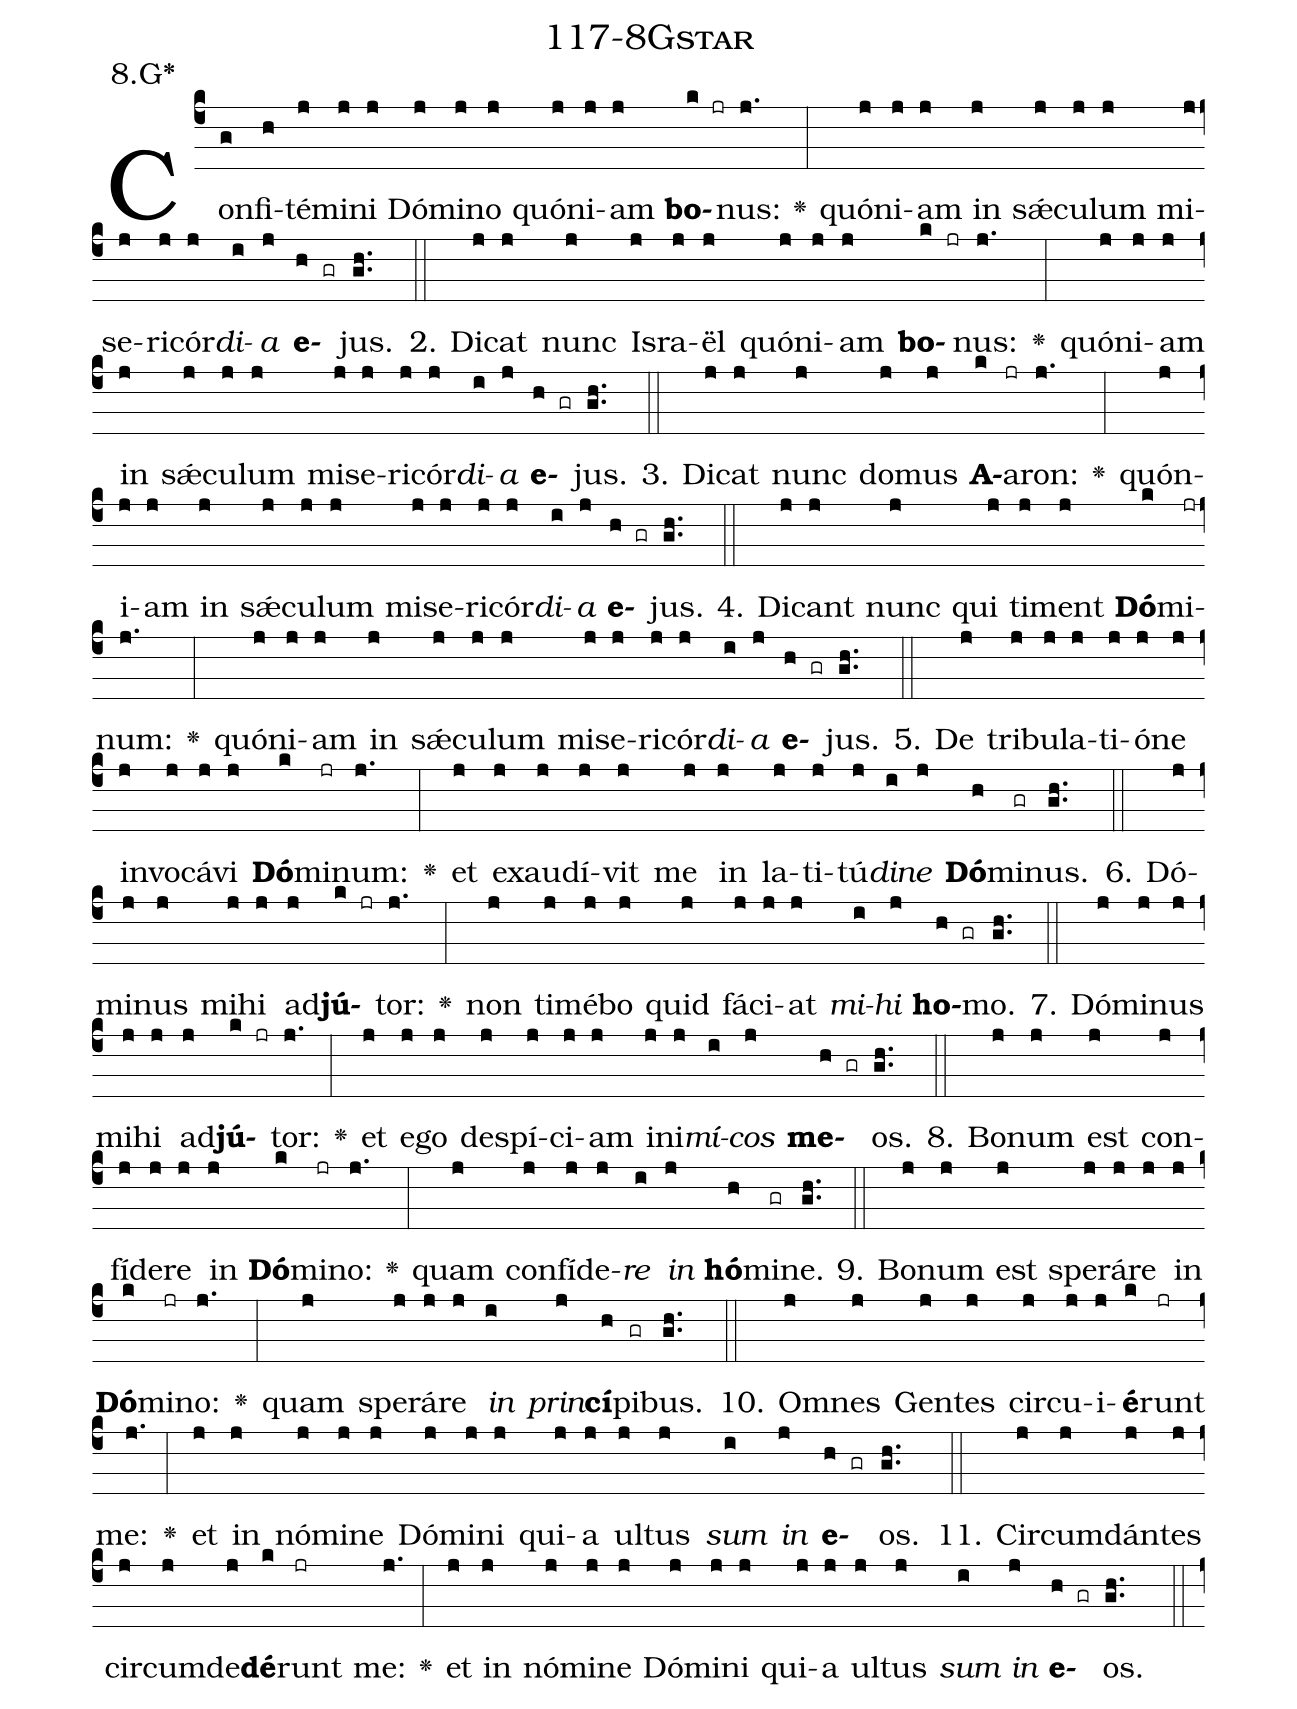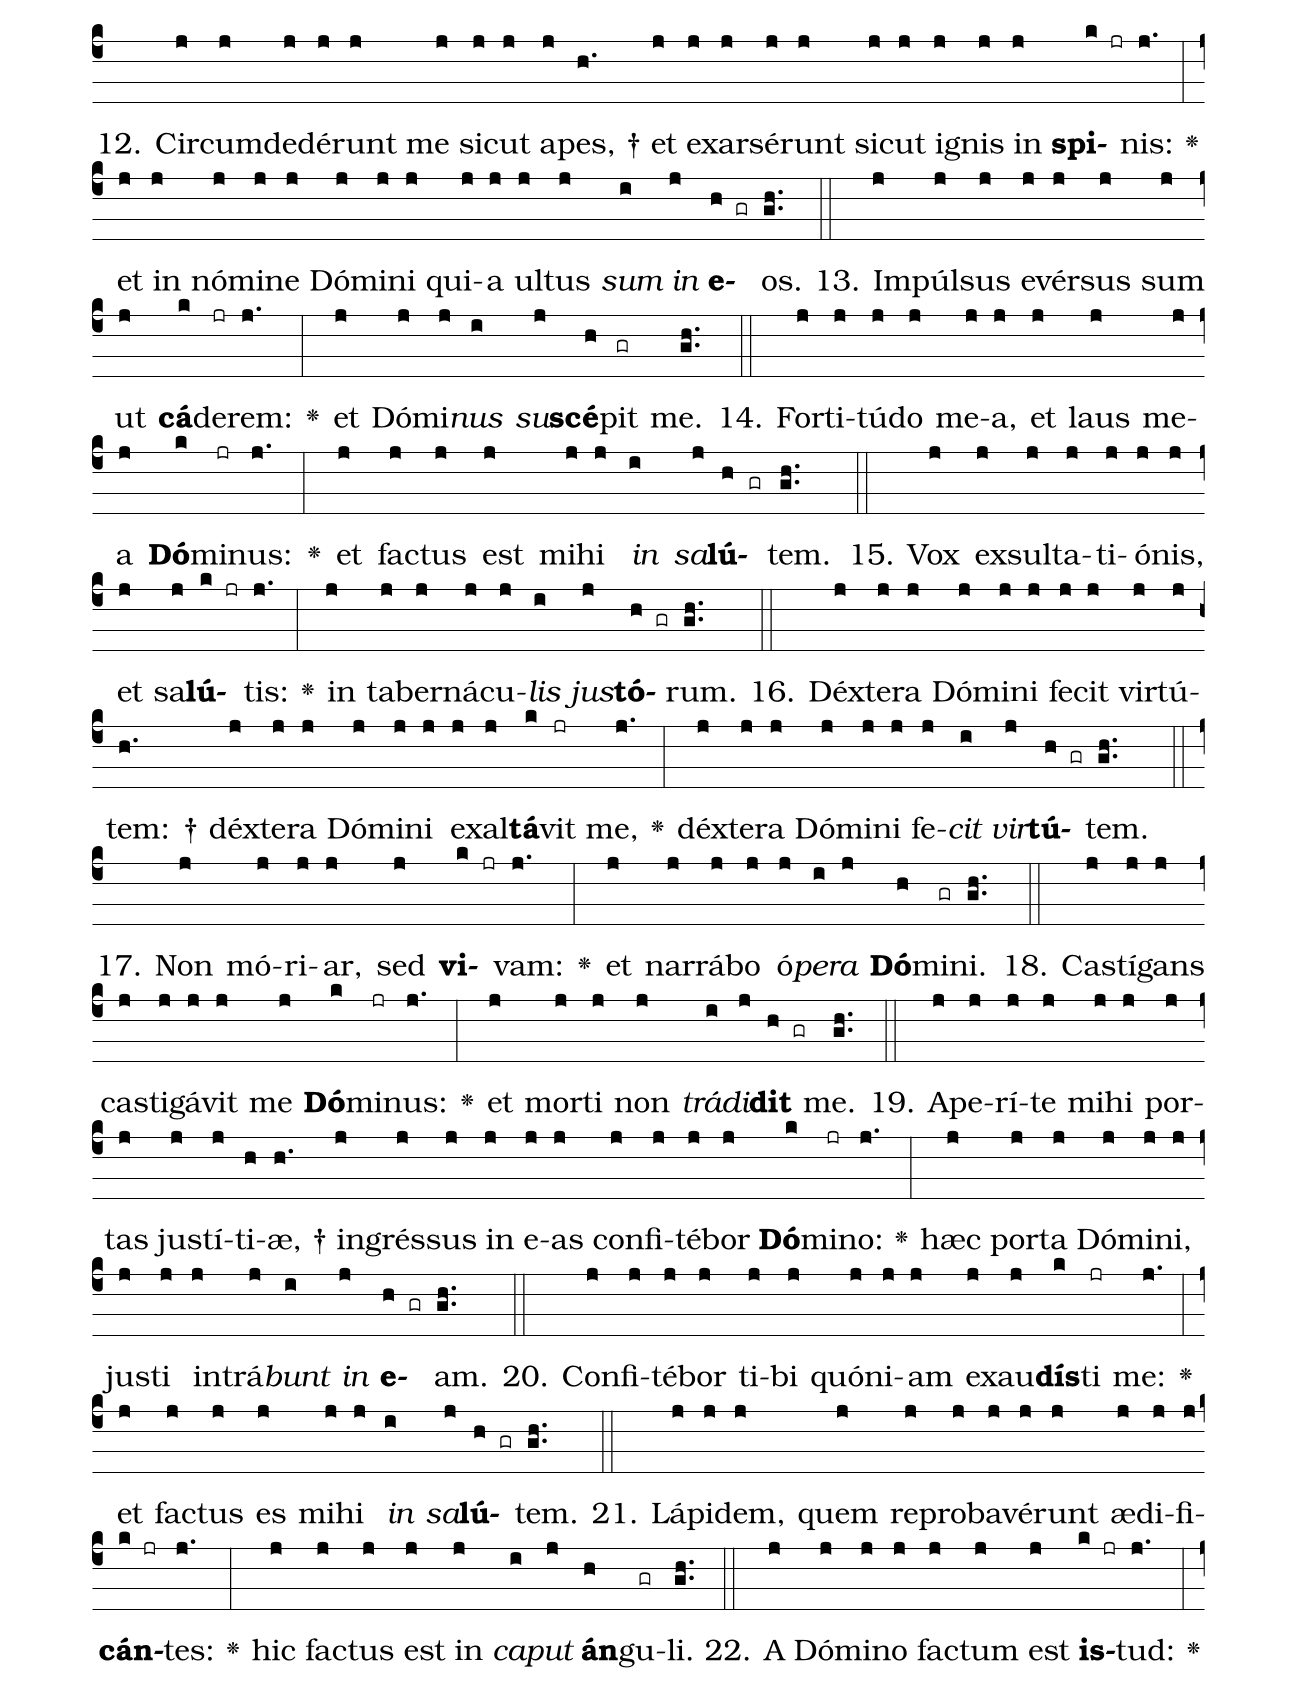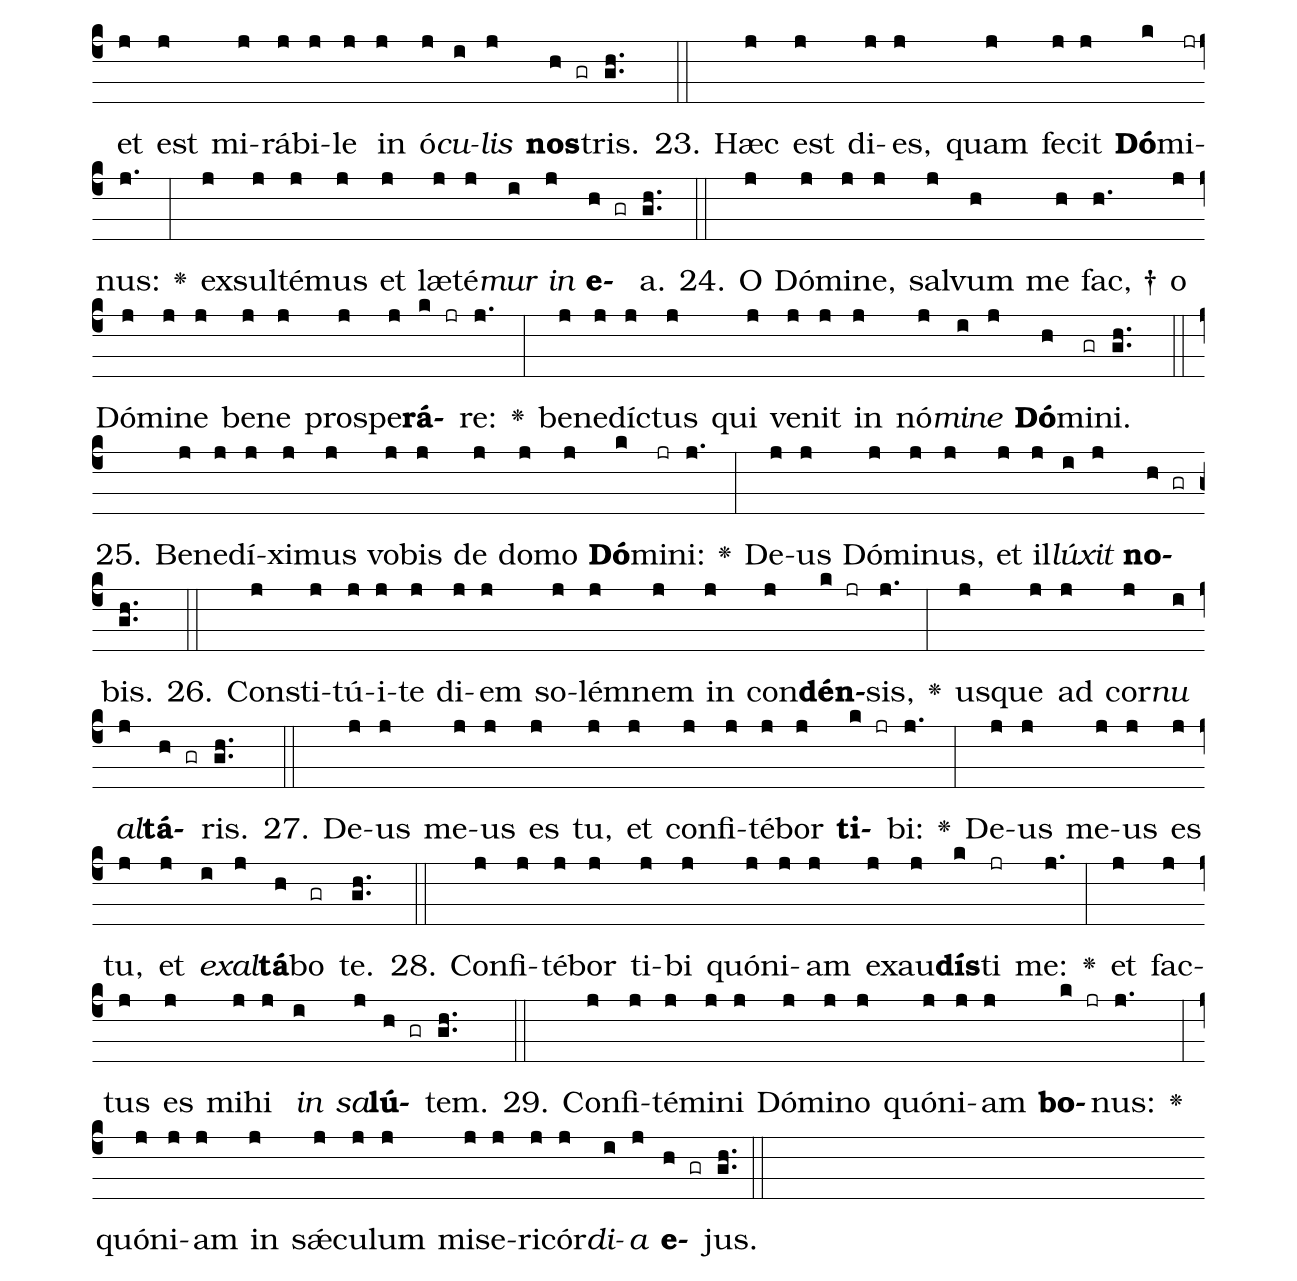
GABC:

name: 117-8Gstar;
annotation: 8.G*;
%%
(c4)Con(g)fi(h)té(j)mi(j)ni(j) Dó(j)mi(j)no(j) quón(j)i(j)am(j) <b>bo</b>(k jr)nus:(j.) <v>\greheightstar</v>(:) quón(j)i(j)am(j) in(j) sǽ(j)cu(j)lum(j) mi(j)se(j)ri(j)cór(j)<i>di</i>(i)<i>a</i>(j) <b>e</b>(h gr)jus.(gh..) (::)
2. Di(j)cat(j) nunc(j) Is(j)ra(j)ël(j) quón(j)i(j)am(j) <b>bo</b>(k jr)nus:(j.) <v>\greheightstar</v>(:) quón(j)i(j)am(j) in(j) sǽ(j)cu(j)lum(j) mi(j)se(j)ri(j)cór(j)<i>di</i>(i)<i>a</i>(j) <b>e</b>(h gr)jus.(gh..) (::)
3. Di(j)cat(j) nunc(j) do(j)mus(j) <b>A</b>(k)a(jr)ron:(j.) <v>\greheightstar</v>(:) quón(j)i(j)am(j) in(j) sǽ(j)cu(j)lum(j) mi(j)se(j)ri(j)cór(j)<i>di</i>(i)<i>a</i>(j) <b>e</b>(h gr)jus.(gh..) (::)
4. Di(j)cant(j) nunc(j) qui(j) ti(j)ment(j) <b>Dó</b>(k)mi(jr)num:(j.) <v>\greheightstar</v>(:) quón(j)i(j)am(j) in(j) sǽ(j)cu(j)lum(j) mi(j)se(j)ri(j)cór(j)<i>di</i>(i)<i>a</i>(j) <b>e</b>(h gr)jus.(gh..) (::)
5. De(j) tri(j)bu(j)la(j)ti(j)ó(j)ne(j) in(j)vo(j)cá(j)vi(j) <b>Dó</b>(k)mi(jr)num:(j.) <v>\greheightstar</v>(:) et(j) ex(j)au(j)dí(j)vit(j) me(j) in(j) la(j)ti(j)tú(j)<i>di</i>(i)<i>ne</i>(j) <b>Dó</b>(h)mi(gr)nus.(gh..) (::)
6. Dó(j)mi(j)nus(j) mi(j)hi(j) ad(j)<b>jú</b>(k jr)tor:(j.) <v>\greheightstar</v>(:) non(j) ti(j)mé(j)bo(j) quid(j) fá(j)ci(j)at(j) <i>mi</i>(i)<i>hi</i>(j) <b>ho</b>(h gr)mo.(gh..) (::)
7. Dó(j)mi(j)nus(j) mi(j)hi(j) ad(j)<b>jú</b>(k jr)tor:(j.) <v>\greheightstar</v>(:) et(j) e(j)go(j) de(j)spí(j)ci(j)am(j) in(j)i(j)<i>mí</i>(i)<i>cos</i>(j) <b>me</b>(h gr)os.(gh..) (::)
8. Bo(j)num(j) est(j) con(j)fí(j)de(j)re(j) in(j) <b>Dó</b>(k)mi(jr)no:(j.) <v>\greheightstar</v>(:) quam(j) con(j)fí(j)de(j)<i>re</i>(i) <i>in</i>(j) <b>hó</b>(h)mi(gr)ne.(gh..) (::)
9. Bo(j)num(j) est(j) spe(j)rá(j)re(j) in(j) <b>Dó</b>(k)mi(jr)no:(j.) <v>\greheightstar</v>(:) quam(j) spe(j)rá(j)re(j) <i>in</i>(i) <i>prin</i>(j)<b>cí</b>(h)pi(gr)bus.(gh..) (::)
10. Om(j)nes(j) Gen(j)tes(j) cir(j)cu(j)i(j)<b>é</b>(k)runt(jr) me:(j.) <v>\greheightstar</v>(:) et(j) in(j) nó(j)mi(j)ne(j) Dó(j)mi(j)ni(j) qui(j)a(j) ul(j)tus(j) <i>sum</i>(i) <i>in</i>(j) <b>e</b>(h gr)os.(gh..) (::)
11. Cir(j)cum(j)dán(j)tes(j) cir(j)cum(j)de(j)<b>dé</b>(k)runt(jr) me:(j.) <v>\greheightstar</v>(:) et(j) in(j) nó(j)mi(j)ne(j) Dó(j)mi(j)ni(j) qui(j)a(j) ul(j)tus(j) <i>sum</i>(i) <i>in</i>(j) <b>e</b>(h gr)os.(gh..) (::)
12. Cir(j)cum(j)de(j)dé(j)runt(j) me(j) sic(j)ut(j) a(j)pes, †(h.) et(j) ex(j)ar(j)sé(j)runt(j) sic(j)ut(j) i(j)gnis(j) in(j) <b>spi</b>(k jr)nis:(j.) <v>\greheightstar</v>(:) et(j) in(j) nó(j)mi(j)ne(j) Dó(j)mi(j)ni(j) qui(j)a(j) ul(j)tus(j) <i>sum</i>(i) <i>in</i>(j) <b>e</b>(h gr)os.(gh..) (::)
13. Im(j)púl(j)sus(j) e(j)vér(j)sus(j) sum(j) ut(j) <b>cá</b>(k)de(jr)rem:(j.) <v>\greheightstar</v>(:) et(j) Dó(j)mi(j)<i>nus</i>(i) <i>su</i>(j)<b>scé</b>(h)pit(gr) me.(gh..) (::)
14. For(j)ti(j)tú(j)do(j) me(j)a,(j) et(j) laus(j) me(j)a(j) <b>Dó</b>(k)mi(jr)nus:(j.) <v>\greheightstar</v>(:) et(j) fac(j)tus(j) est(j) mi(j)hi(j) <i>in</i>(i) <i>sa</i>(j)<b>lú</b>(h gr)tem.(gh..) (::)
15. Vox(j) ex(j)sul(j)ta(j)ti(j)ó(j)nis,(j) et(j) sa(j)<b>lú</b>(k jr)tis:(j.) <v>\greheightstar</v>(:) in(j) ta(j)ber(j)ná(j)cu(j)<i>lis</i>(i) <i>jus</i>(j)<b>tó</b>(h gr)rum.(gh..) (::)
16. Déx(j)te(j)ra(j) Dó(j)mi(j)ni(j) fe(j)cit(j) vir(j)tú(j)tem: †(h.) déx(j)te(j)ra(j) Dó(j)mi(j)ni(j) ex(j)al(j)<b>tá</b>(k)vit(jr) me,(j.) <v>\greheightstar</v>(:) déx(j)te(j)ra(j) Dó(j)mi(j)ni(j) fe(j)<i>cit</i>(i) <i>vir</i>(j)<b>tú</b>(h gr)tem.(gh..) (::)
17. Non(j) mó(j)ri(j)ar,(j) sed(j) <b>vi</b>(k jr)vam:(j.) <v>\greheightstar</v>(:) et(j) nar(j)rá(j)bo(j) ó(j)<i>pe</i>(i)<i>ra</i>(j) <b>Dó</b>(h)mi(gr)ni.(gh..) (::)
18. Cas(j)tí(j)gans(j) cas(j)ti(j)gá(j)vit(j) me(j) <b>Dó</b>(k)mi(jr)nus:(j.) <v>\greheightstar</v>(:) et(j) mor(j)ti(j) non(j) <i>trá</i>(i)<i>di</i>(j)<b>dit</b>(h gr) me.(gh..) (::)
19. A(j)pe(j)rí(j)te(j) mi(j)hi(j) por(j)tas(j) jus(j)tí(j)ti(h)æ, †(h.) in(j)grés(j)sus(j) in(j) e(j)as(j) con(j)fi(j)té(j)bor(j) <b>Dó</b>(k)mi(jr)no:(j.) <v>\greheightstar</v>(:) hæc(j) por(j)ta(j) Dó(j)mi(j)ni,(j) jus(j)ti(j) in(j)trá(j)<i>bunt</i>(i) <i>in</i>(j) <b>e</b>(h gr)am.(gh..) (::)
20. Con(j)fi(j)té(j)bor(j) ti(j)bi(j) quón(j)i(j)am(j) ex(j)au(j)<b>dís</b>(k)ti(jr) me:(j.) <v>\greheightstar</v>(:) et(j) fac(j)tus(j) es(j) mi(j)hi(j) <i>in</i>(i) <i>sa</i>(j)<b>lú</b>(h gr)tem.(gh..) (::)
21. Lá(j)pi(j)dem,(j) quem(j) re(j)pro(j)ba(j)vé(j)runt(j) æ(j)di(j)fi(j)<b>cán</b>(k jr)tes:(j.) <v>\greheightstar</v>(:) hic(j) fac(j)tus(j) est(j) in(j) <i>ca</i>(i)<i>put</i>(j) <b>án</b>(h)gu(gr)li.(gh..) (::)
22. A(j) Dó(j)mi(j)no(j) fac(j)tum(j) est(j) <b>is</b>(k jr)tud:(j.) <v>\greheightstar</v>(:) et(j) est(j) mi(j)rá(j)bi(j)le(j) in(j) ó(j)<i>cu</i>(i)<i>lis</i>(j) <b>nos</b>(h gr)tris.(gh..) (::)
23. Hæc(j) est(j) di(j)es,(j) quam(j) fe(j)cit(j) <b>Dó</b>(k)mi(jr)nus:(j.) <v>\greheightstar</v>(:) ex(j)sul(j)té(j)mus(j) et(j) læ(j)té(j)<i>mur</i>(i) <i>in</i>(j) <b>e</b>(h gr)a.(gh..) (::)
24. O(j) Dó(j)mi(j)ne,(j) sal(j)vum(h) me(h) fac, †(h.) o(j) Dó(j)mi(j)ne(j) be(j)ne(j) pro(j)spe(j)<b>rá</b>(k jr)re:(j.) <v>\greheightstar</v>(:) be(j)ne(j)díc(j)tus(j) qui(j) ve(j)nit(j) in(j) nó(j)<i>mi</i>(i)<i>ne</i>(j) <b>Dó</b>(h)mi(gr)ni.(gh..) (::)
25. Be(j)ne(j)dí(j)xi(j)mus(j) vo(j)bis(j) de(j) do(j)mo(j) <b>Dó</b>(k)mi(jr)ni:(j.) <v>\greheightstar</v>(:) De(j)us(j) Dó(j)mi(j)nus,(j) et(j) il(j)<i>lú</i>(i)<i>xit</i>(j) <b>no</b>(h gr)bis.(gh..) (::)
26. Con(j)sti(j)tú(j)i(j)te(j) di(j)em(j) so(j)lém(j)nem(j) in(j) con(j)<b>dén</b>(k jr)sis,(j.) <v>\greheightstar</v>(:) us(j)que(j) ad(j) cor(j)<i>nu</i>(i) <i>al</i>(j)<b>tá</b>(h gr)ris.(gh..) (::)
27. De(j)us(j) me(j)us(j) es(j) tu,(j) et(j) con(j)fi(j)té(j)bor(j) <b>ti</b>(k jr)bi:(j.) <v>\greheightstar</v>(:) De(j)us(j) me(j)us(j) es(j) tu,(j) et(j) <i>ex</i>(i)<i>al</i>(j)<b>tá</b>(h)bo(gr) te.(gh..) (::)
28. Con(j)fi(j)té(j)bor(j) ti(j)bi(j) quón(j)i(j)am(j) ex(j)au(j)<b>dís</b>(k)ti(jr) me:(j.) <v>\greheightstar</v>(:) et(j) fac(j)tus(j) es(j) mi(j)hi(j) <i>in</i>(i) <i>sa</i>(j)<b>lú</b>(h gr)tem.(gh..) (::)
29. Con(j)fi(j)té(j)mi(j)ni(j) Dó(j)mi(j)no(j) quón(j)i(j)am(j) <b>bo</b>(k jr)nus:(j.) <v>\greheightstar</v>(:) quón(j)i(j)am(j) in(j) sǽ(j)cu(j)lum(j) mi(j)se(j)ri(j)cór(j)<i>di</i>(i)<i>a</i>(j) <b>e</b>(h gr)jus.(gh..) (::)
